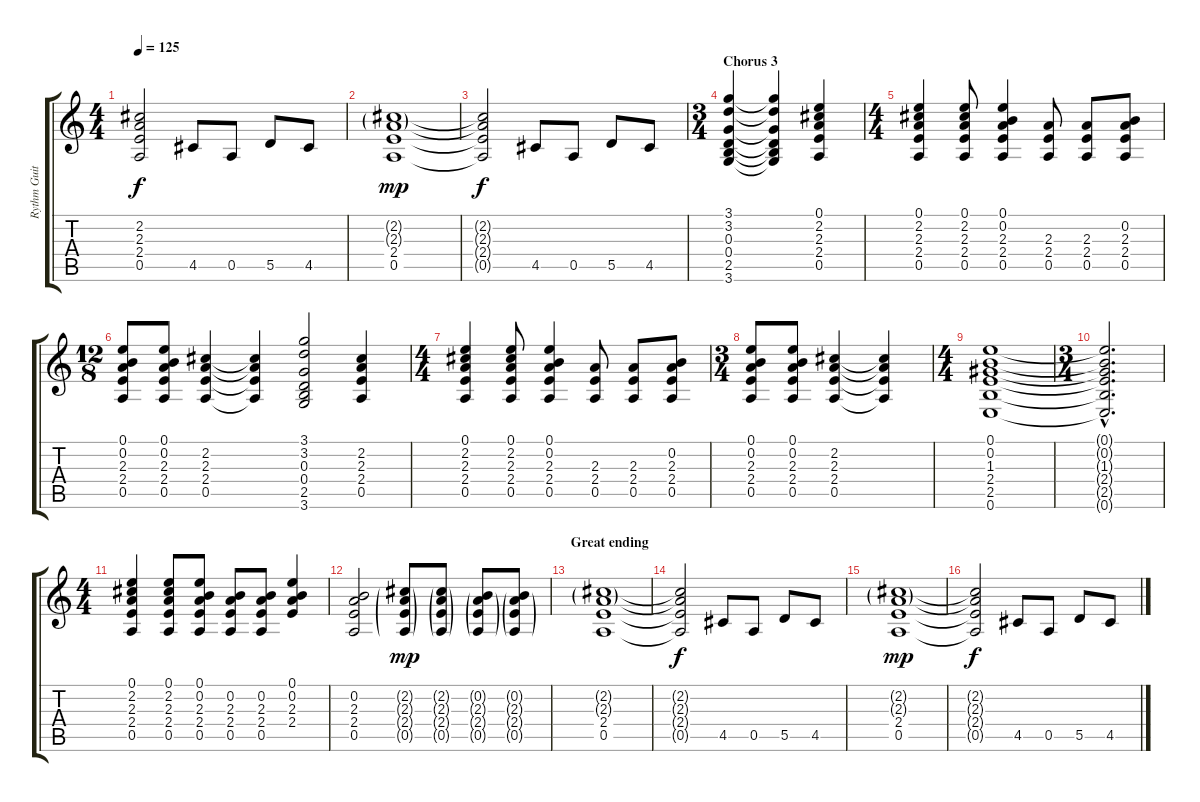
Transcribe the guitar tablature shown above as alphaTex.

\track ("Rythm Guitar" "Rythm Guit") {instrument distortionguitar}
\staff {score tabs}
\tuning (E4 B3 G3 D3 A2 E2) {hide}
\ts (4 4)
\tempo 125
\clef g2
\ks c
(2.2{t} 2.3{t} 2.4{t} 0.5{t}).2{dy f} 4.5.8 0.5.8 5.5.8 4.5.8 |
(2.2{g} 2.3{g} 2.4 0.5).1{dy mp} |
(2.2{t} 2.3{t} 2.4{t} 0.5{t}).2{dy f} 4.5.8 0.5.8 5.5.8 4.5.8 |
\ts (3 4)
\section ("" "Chorus 3")
(3.1 3.2 0.3 0.4 2.5 3.6).4 (3.1{t} 3.2{t} 0.3{t} 0.4{t} 2.5{t} 3.6{t}).4 (0.1 2.2 2.3 2.4 0.5).4 |
\ts (4 4)
(0.1 2.2 2.3 2.4 0.5).4 (0.1 2.2 2.3 2.4 0.5).8 (0.1 0.2 2.3 2.4 0.5).4 (2.3 2.4 0.5).8 (2.3 2.4 0.5).8 (0.2 2.3 2.4 0.5).8 |
\ts (12 8)
(0.1 0.2 2.3 2.4 0.5).8 (0.1 0.2 2.3 2.4 0.5).8 (2.2 2.3 2.4 0.5).4 (2.2{t} 2.3{t} 2.4{t} 0.5{t}).4 (3.1 3.2 0.3 0.4 2.5 3.6).2 (2.2 2.3 2.4 0.5).4 |
\ts (4 4)
(0.1 2.2 2.3 2.4 0.5).4 (0.1 2.2 2.3 2.4 0.5).8 (0.1 0.2 2.3 2.4 0.5).4 (2.3 2.4 0.5).8 (2.3 2.4 0.5).8 (0.2 2.3 2.4 0.5).8 |
\ts (3 4)
(0.1 0.2 2.3 2.4 0.5).8 (0.1 0.2 2.3 2.4 0.5).8 (2.2 2.3 2.4 0.5).4 (2.2{t} 2.3{t} 2.4{t} 0.5{t}).4 |
\ts (4 4)
(0.1 0.2 1.3 2.4 2.5 0.6).1 |
\ts (3 4)
(0.1{hac t} 0.2{hac t} 1.3{hac t} 2.4{hac t} 2.5{hac t} 0.6{hac t}).2{d} |
\ts (4 4)
(0.1 2.2 2.3 2.4 0.5).4 (0.1 2.2 2.3 2.4 0.5).8 (0.1 0.2 2.3 2.4 0.5).8 (0.2 2.3 2.4 0.5).8 (0.2 2.3 2.4 0.5).8 (0.1 0.2 2.3 2.4).4 |
(0.2 2.3 2.4 0.5).2 (2.2{g} 2.3{g} 2.4{g} 0.5{g}).8{dy mp} (2.2{g} 2.3{g} 2.4{g} 0.5{g}).8 (0.2{g} 2.3{g} 2.4{g} 0.5{g}).8 (0.2{g} 2.3{g} 2.4{g} 0.5{g}).8 |
\section ("" "Great ending")
(2.2{g} 2.3{g} 2.4 0.5).1 |
(2.2{t} 2.3{t} 2.4{t} 0.5{t}).2{dy f} 4.5.8 0.5.8 5.5.8 4.5.8 |
(2.2{g} 2.3{g} 2.4 0.5).1{dy mp} |
(2.2{t} 2.3{t} 2.4{t} 0.5{t}).2{dy f} 4.5.8 0.5.8 5.5.8 4.5.8
